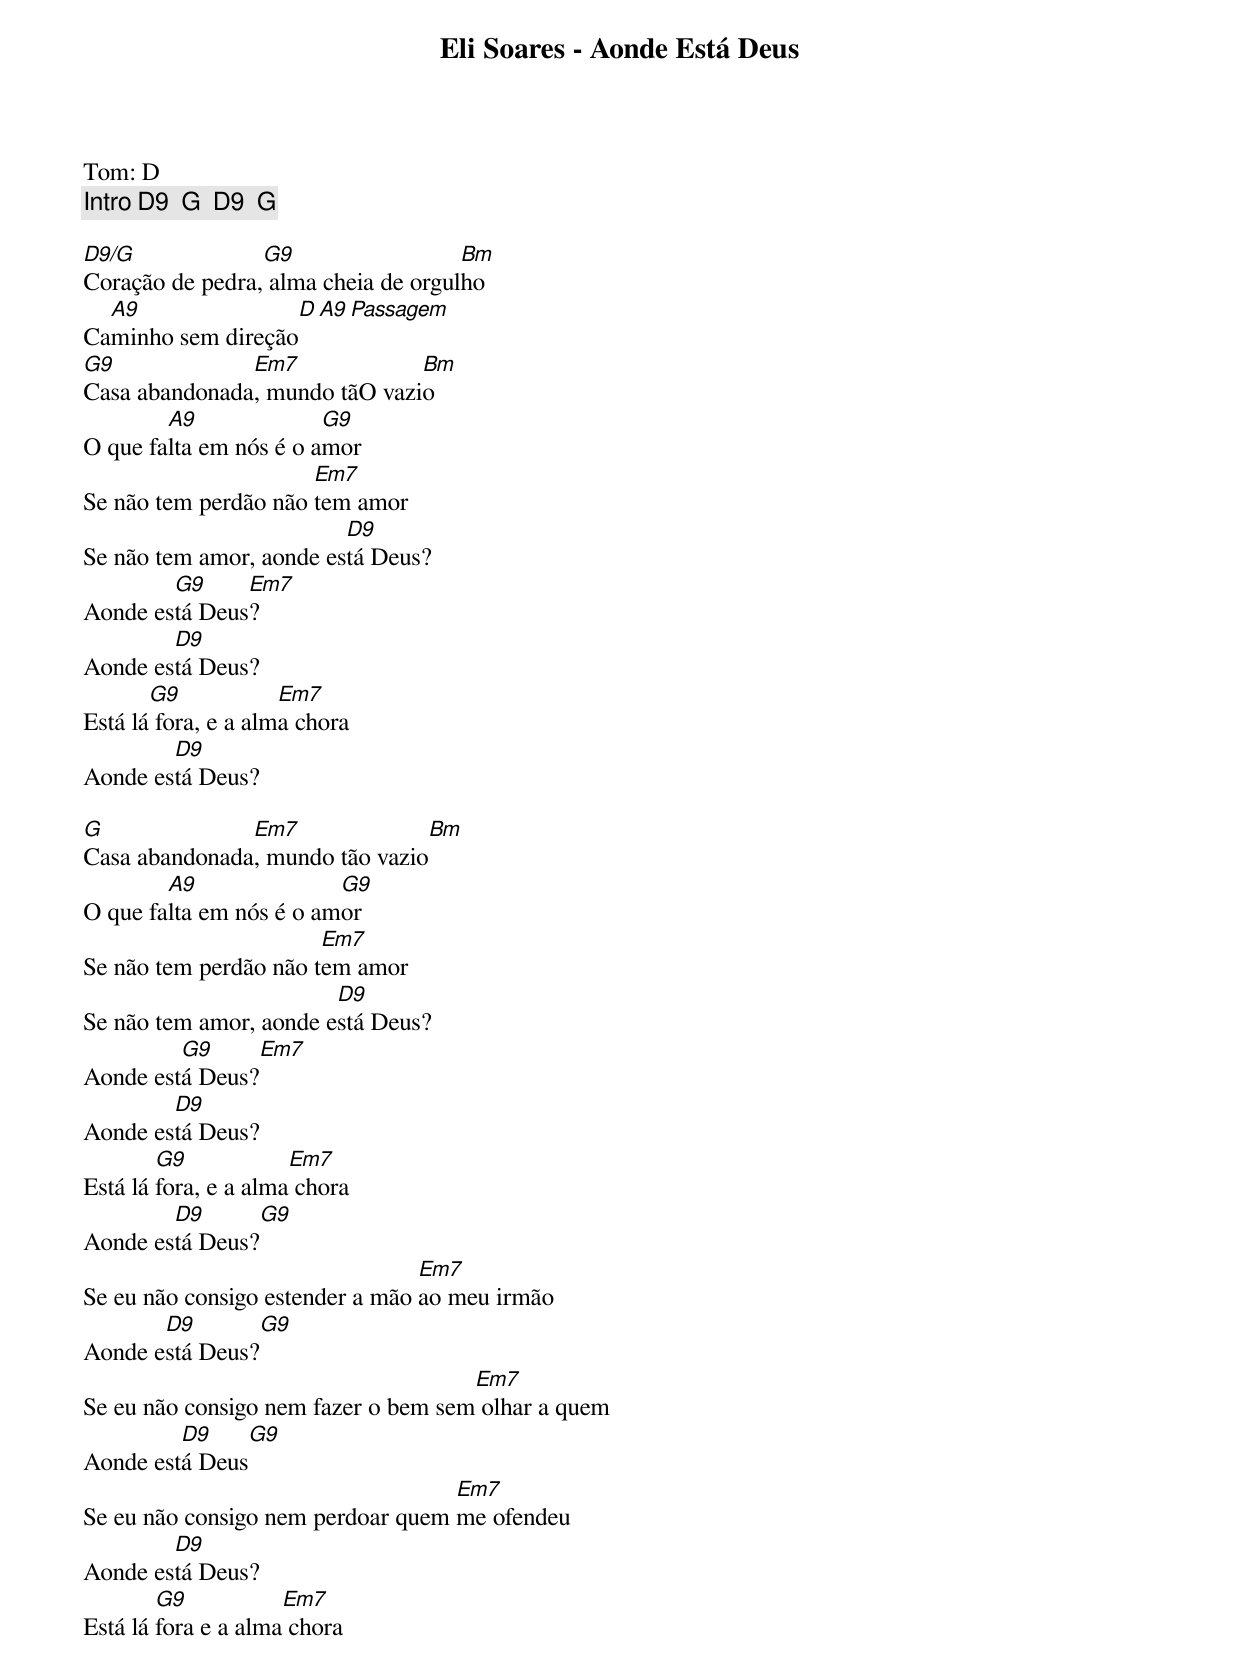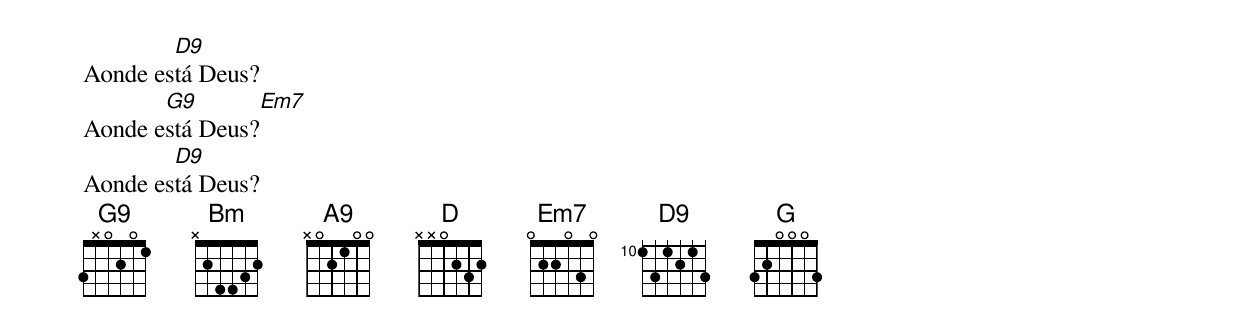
Eli Soares - Aonde Está Deus

Tom: D
[Intro] D9  G  D9  G

D9/G             G9                  Bm
Coração de pedra, alma cheia de orgulho
  A9               D  A9  Passagem
Caminho sem direção
G9             Em7             Bm
Casa abandonada, mundo tãO vazio
        A9              G9
O que falta em nós é o amor
                      Em7
Se não tem perdão não tem amor
                         D9
Se não tem amor, aonde está Deus?
        G9     Em7
Aonde está Deus?
        D9
Aonde está Deus?
       G9            Em7
Está lá fora, e a alma chora
        D9
Aonde está Deus?

G              Em7               Bm
Casa abandonada, mundo tão vazio
        A9               G9
O que falta em nós é o amor
                       Em7
Se não tem perdão não tem amor
                        D9
Se não tem amor, aonde está Deus?
         G9      Em7
Aonde está Deus?
        D9
Aonde está Deus?
        G9            Em7
Está lá fora, e a alma chora
        D9        G9
Aonde está Deus?
                                 Em7
Se eu não consigo estender a mão ao meu irmão
       D9         G9
Aonde está Deus?
                                     Em7
Se eu não consigo nem fazer o bem sem olhar a quem
         D9        G9
Aonde está Deus
                                   Em7
Se eu não consigo nem perdoar quem me ofendeu
        D9
Aonde está Deus?
        G9           Em7
Está lá fora e a alma chora
        D9
Aonde está Deus?
       G9        Em7
Aonde está Deus?
        D9
Aonde está Deus?
